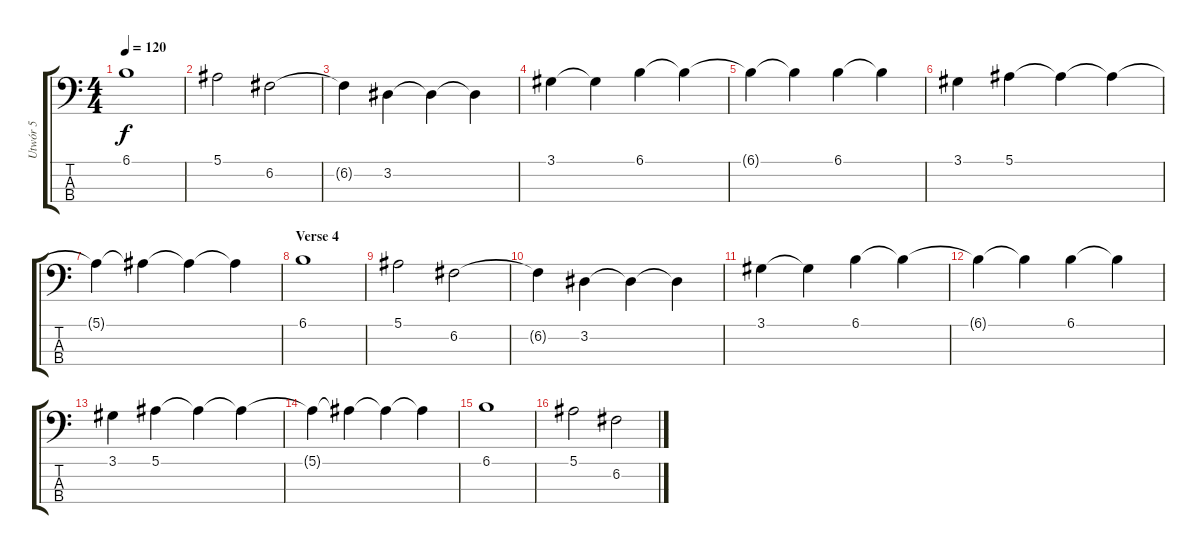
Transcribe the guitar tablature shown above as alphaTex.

\track ("Utwór 5" "Utwór 5") {instrument electricbassfinger}
\staff {score tabs}
\tuning (F2 C2 G1 D1) {hide}
\ts (4 4)
\tempo 120
\clef f4
\ks c
6.1.1{dy f} |
5.1.2 6.2.2 |
6.2{t}.4 3.2.4 3.2{t}.4 3.2{t}.4 |
3.1.4 3.1{t}.4 6.1.4 6.1{t}.4 |
6.1{t}.4 6.1{t}.4 6.1.4 6.1{t}.4 |
3.1.4 5.1.4 5.1{t}.4 5.1{t}.4 |
5.1{t}.4 5.1{t}.4 5.1{t}.4 5.1{t}.4 |
\section ("" "Verse 4")
6.1.1 |
5.1.2 6.2.2 |
6.2{t}.4 3.2.4 3.2{t}.4 3.2{t}.4 |
3.1.4 3.1{t}.4 6.1.4 6.1{t}.4 |
6.1{t}.4 6.1{t}.4 6.1.4 6.1{t}.4 |
3.1.4 5.1.4 5.1{t}.4 5.1{t}.4 |
5.1{t}.4 5.1{t}.4 5.1{t}.4 5.1{t}.4 |
6.1.1 |
5.1.2 6.2.2
